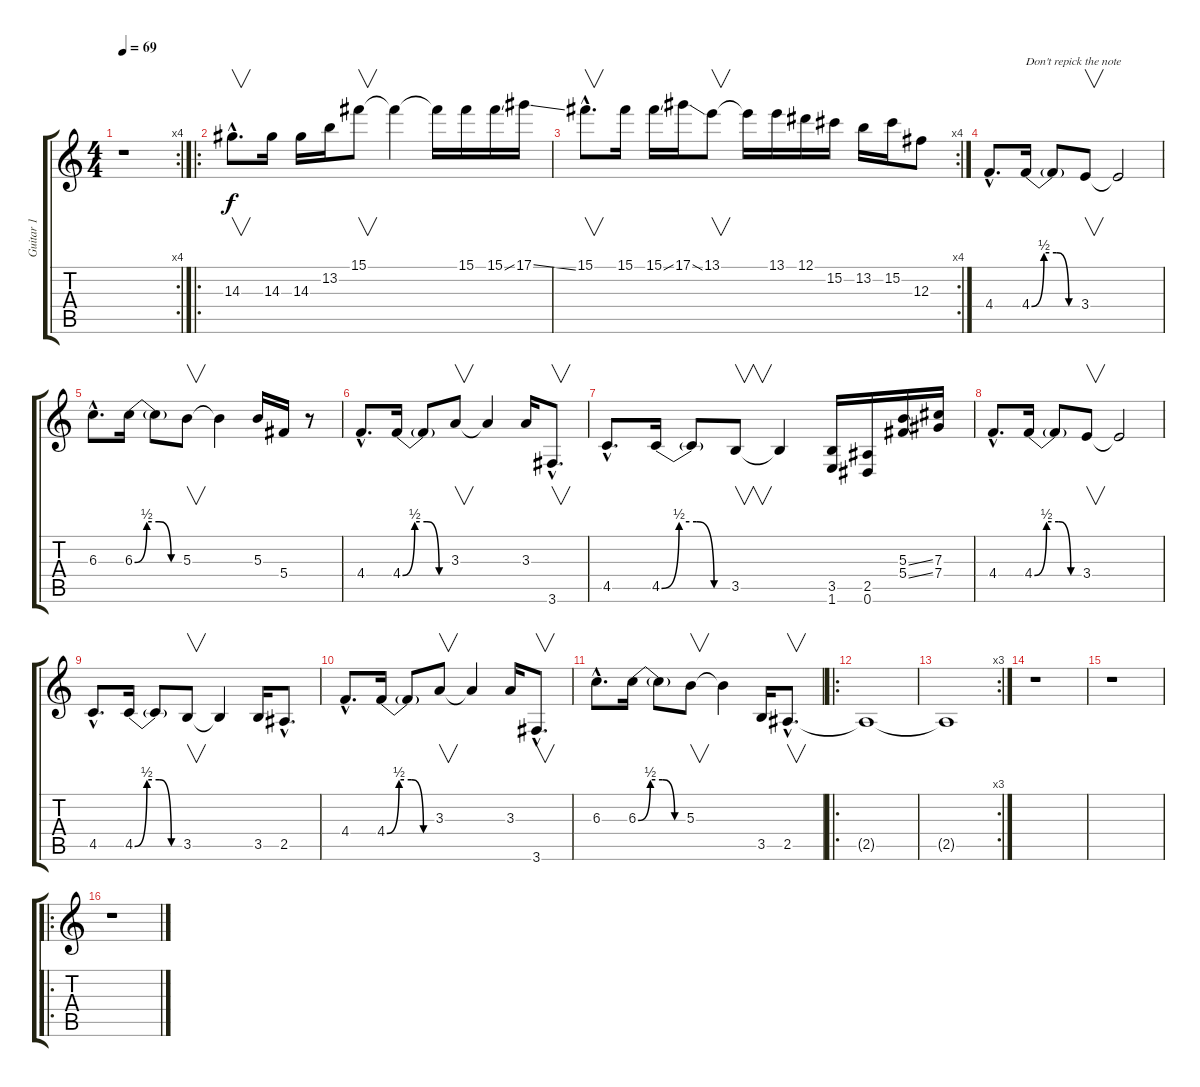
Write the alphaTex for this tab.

\track ("Guitar 1" "Guitar 1") {instrument overdrivenguitar}
\staff {score tabs}
\tuning (Eb4 Bb3 Gb3 Db3 Ab2 Eb2) {hide}
\rc 4
\ts (4 4)
\tempo 69
\clef g2
\ks c
r.1{dy f} |
\ro
14.3{hac}.8{v d} 14.3.16 14.3.16 13.2.16 15.1.8{v} 15.1{t}.4 15.1{t}.16 15.1.16 15.1{ss}.16 17.1{ss}.16 |
\rc 4
15.1{hac}.8{v d} 15.1.16 15.1{ss}.16 17.1{ss}.16 13.1.8{v} 13.1{t}.16 13.1.16 12.1.16 15.2.16 13.2.16 15.2.16 12.3.8 |
4.4{hac}.8{d} 4.4{be (custom 0 0 15 2 30 2 45 0 60 0)}.16{txt "Don't repick the note"} 4.4{t}.8 3.4.8{v} 3.4{t}.2 |
6.3{hac}.8{d} 6.3{be (custom 0 0 15 2 30 2 45 0 60 0)}.16 6.3{t}.8 5.3.8{v} 5.3{t}.4 5.3.16 5.4.16 r.8 |
4.4{hac}.8{d} 4.4{be (custom 0 0 15 2 30 2 45 0 60 0)}.16 4.4{t}.8 3.3.8{v} 3.3{t}.4 3.3.16 3.6{hac}.8{v d} |
4.5{hac}.8{d} 4.5{be (custom 0 0 15 2 30 2 45 0 60 0)}.16 4.5{t}.8 3.5.8{v} 3.5{t}.4 (3.5 1.6).16 (2.5 0.6).16 (5.3{ss} 5.4{ss}).16 (7.3 7.4).16 |
4.4{hac}.8{d} 4.4{be (custom 0 0 15 2 30 2 45 0 60 0)}.16 4.4{t}.8 3.4.8{v} 3.4{t}.2 |
4.5{hac}.8{d} 4.5{be (custom 0 0 15 2 30 2 45 0 60 0)}.16 4.5{t}.8 3.5.8{v} 3.5{t}.4 3.5.16 2.5{hac}.8{d} |
4.4{hac}.8{d} 4.4{be (custom 0 0 15 2 30 2 45 0 60 0)}.16 4.4{t}.8 3.3.8{v} 3.3{t}.4 3.3.16 3.6{hac}.8{v d} |
6.3{hac}.8{d} 6.3{be (custom 0 0 15 2 30 2 45 0 60 0)}.16 6.3{t}.8 5.3.8{v} 5.3{t}.4 3.5.16 2.5{hac}.8{v d} |
\ro
2.5{t}.1 |
\rc 3
2.5{t}.1 |
r.1 |
r.1 |
\ro
r.1
